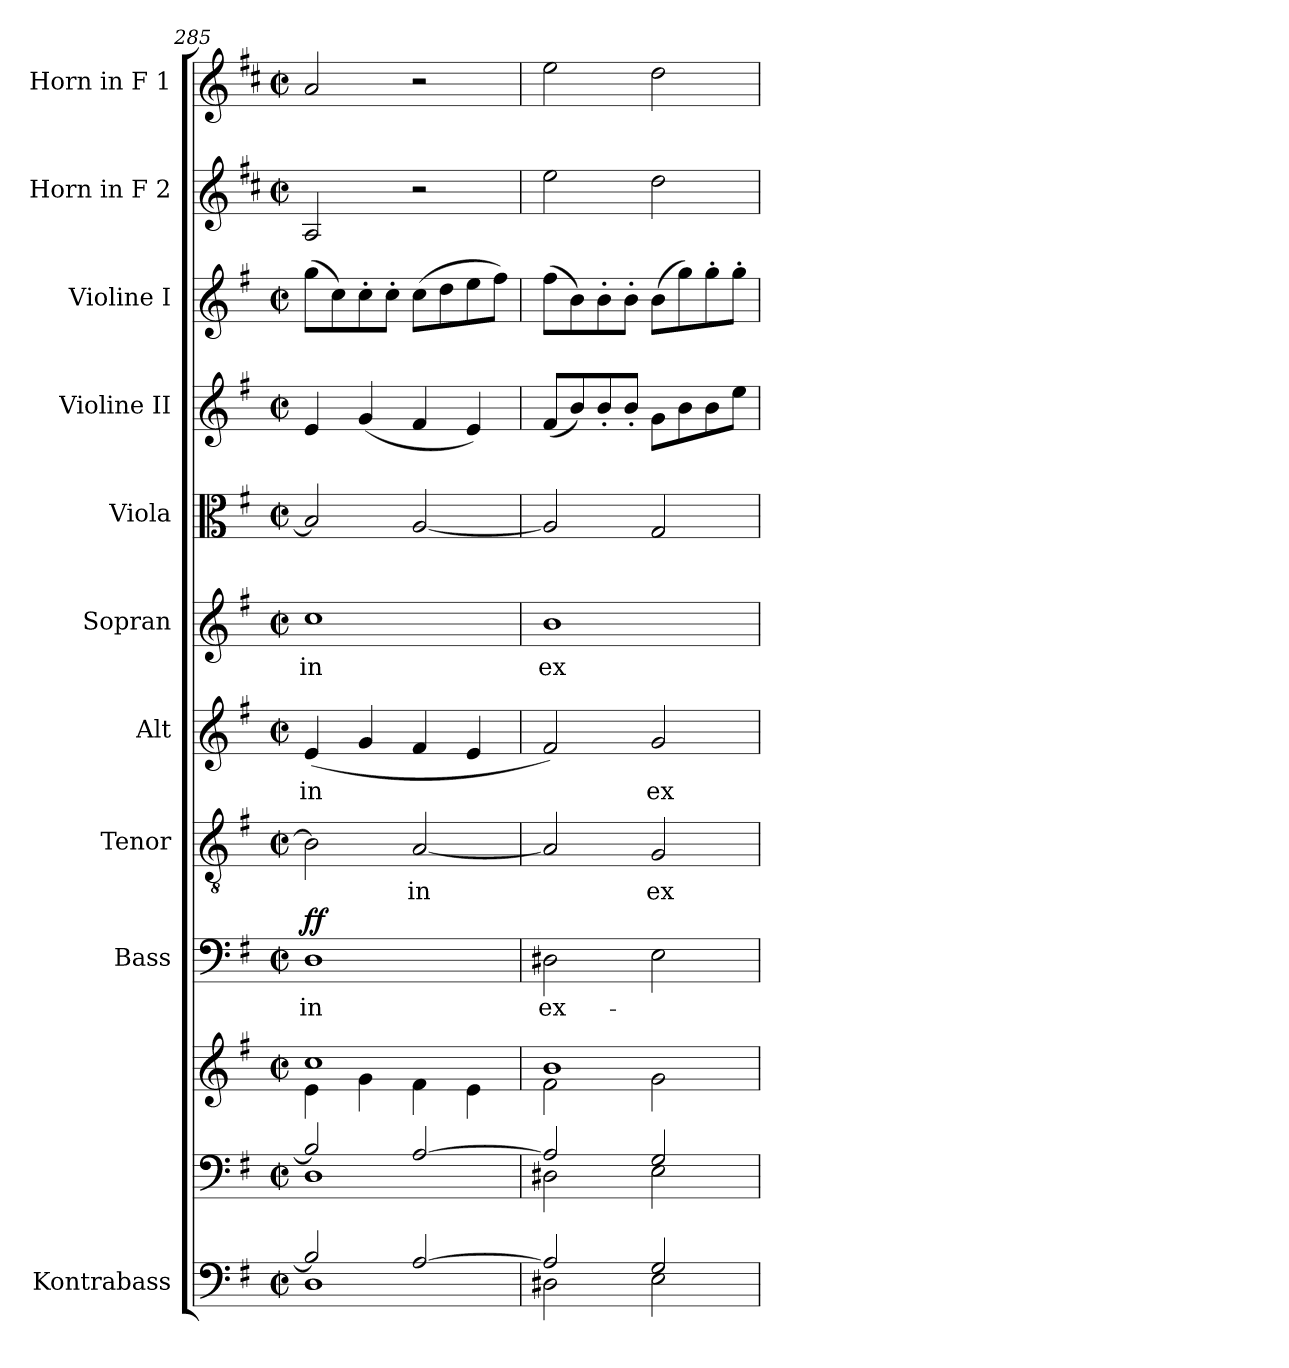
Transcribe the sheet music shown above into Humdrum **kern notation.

**kern	**kern	**kern	**kern	**text	**dynam	**kern	**text	**kern	**text	**kern	**text	**kern	**kern	**kern	**kern	**kern
*part11	*part10	*part10	*part9	*part9	*part9	*part8	*part8	*part7	*part7	*part6	*part6	*part5	*part4	*part3	*part2	*part1
*staff12	*staff11	*staff10	*staff9	*staff9	*staff9	*staff8	*staff8	*staff7	*staff7	*staff6	*staff6	*staff5	*staff4	*staff3	*staff2	*staff1
*I"Kontrabass	*	*	*I"Bass	*	*	*I"Tenor	*	*I"Alt	*	*I"Sopran	*	*I"Viola	*I"Violine II	*I"Violine I	*I"Horn in F 2	*I"Horn in F 1
*I'Kb.	*	*	*I'B.	*	*	*I'T.	*	*I'A.	*	*I'S.	*	*I'Vla.	*I'Vl. II	*I'Vl. I	*	*
*clefF4	*clefF4	*clefG2	*clefF4	*	*	*clefGv2	*	*clefG2	*	*clefG2	*	*clefC3	*clefG2	*clefG2	*clefG2	*clefG2
*ITrd7c12	*	*	*	*	*	*	*	*	*	*	*	*	*	*	*ITrd4c7	*ITrd4c7
*k[f#]	*k[f#]	*k[f#]	*k[f#]	*	*	*k[f#]	*	*k[f#]	*	*k[f#]	*	*k[f#]	*k[f#]	*k[f#]	*k[f#]	*k[f#]
*G:	*G:	*G:	*G:	*	*	*G:	*	*G:	*	*G:	*	*G:	*G:	*G:	*G:	*G:
*M2/2	*M2/2	*M2/2	*M2/2	*	*	*M2/2	*	*M2/2	*	*M2/2	*	*M2/2	*M2/2	*M2/2	*M2/2	*M2/2
*met(c|)	*met(c|)	*met(c|)	*met(c|)	*	*	*met(c|)	*	*met(c|)	*	*met(c|)	*	*met(c|)	*met(c|)	*met(c|)	*met(c|)	*met(c|)
=285	=285	=285	=285	=285	=285	=285	=285	=285	=285	=285	=285	=285	=285	=285	=285	=285
*^	*^	*^	*	*	*	*	*	*	*	*	*	*	*	*	*	*
!	!	!	!	!	!	!	!LO:LY:b	!LO:DY:a	!	!	!	!LO:LY:b	!	!LO:LY:b	!	!	!	!	!
2BB/]	1DD	2B/]	1D	1cc	4e\	1D	in	ff	2B\]	.	(<4e/	in	1cc	in	2B/]	4e/	(>8gg\L	2D/	2d/
.	.	.	.	.	.	.	.	.	.	.	.	.	.	.	.	.	8cc\)	.	.
.	.	.	.	.	4g\	.	.	.	.	.	4g/	.	.	.	.	(<4g/	8cc'>\	.	.
.	.	.	.	.	.	.	.	.	.	.	.	.	.	.	.	.	8cc'>\J	.	.
!	!	!	!	!	!	!	!	!	!	!LO:LY:b	!	!	!	!	!	!	!	!	!
[>2AA/	.	[>2A/	.	.	4f#\	.	.	.	[2A/	in	4f#/	.	.	.	[2A/	4f#/	(>8cc\L	2r	2r
.	.	.	.	.	.	.	.	.	.	.	.	.	.	.	.	.	8dd\	.	.
.	.	.	.	.	4e\	.	.	.	.	.	4e/	.	.	.	.	4e/)	8ee\	.	.
.	.	.	.	.	.	.	.	.	.	.	.	.	.	.	.	.	8ff#\J)	.	.
=286	=286	=286	=286	=286	=286	=286	=286	=286	=286	=286	=286	=286	=286	=286	=286	=286	=286	=286	=286
!	!	!	!	!	!	!	!LO:LY:b	!	!	!	!	!	!	!LO:LY:b	!	!	!	!	!
2AA/]	2DD#X\	2A/]	2D#X\	1b	2f#\	2D#X\	ex-	.	2A/]	.	2f#/)	.	1b	ex-	2A/]	(<8f#/L	(>8ff#\L	2a\	2a\
.	.	.	.	.	.	.	.	.	.	.	.	.	.	.	.	8b/)	8b\)	.	.
.	.	.	.	.	.	.	.	.	.	.	.	.	.	.	.	8b'</	8b'>\	.	.
.	.	.	.	.	.	.	.	.	.	.	.	.	.	.	.	8b'</J	8b'>\J	.	.
!	!	!	!	!	!	!	!	!	!	!LO:LY:b	!	!LO:LY:b	!	!	!	!	!	!	!
2GG/	2EE\	2G/	2E\	.	2g\	2E\	.	.	2G/	ex-	2g/	ex-	.	.	2G/	8g\L	(>8b\L	2g\	2g\
.	.	.	.	.	.	.	.	.	.	.	.	.	.	.	.	8b\	8gg\)	.	.
.	.	.	.	.	.	.	.	.	.	.	.	.	.	.	.	8b\	8gg'>\	.	.
.	.	.	.	.	.	.	.	.	.	.	.	.	.	.	.	8ee\J	8gg'>\J	.	.
*v	*v	*	*	*	*	*	*	*	*	*	*	*	*	*	*	*	*	*	*
*	*v	*v	*	*	*	*	*	*	*	*	*	*	*	*	*	*	*	*
*	*	*v	*v	*	*	*	*	*	*	*	*	*	*	*	*	*	*
=	=	=	=	=	=	=	=	=	=	=	=	=	=	=	=	=
*-	*-	*-	*-	*-	*-	*-	*-	*-	*-	*-	*-	*-	*-	*-	*-	*-
